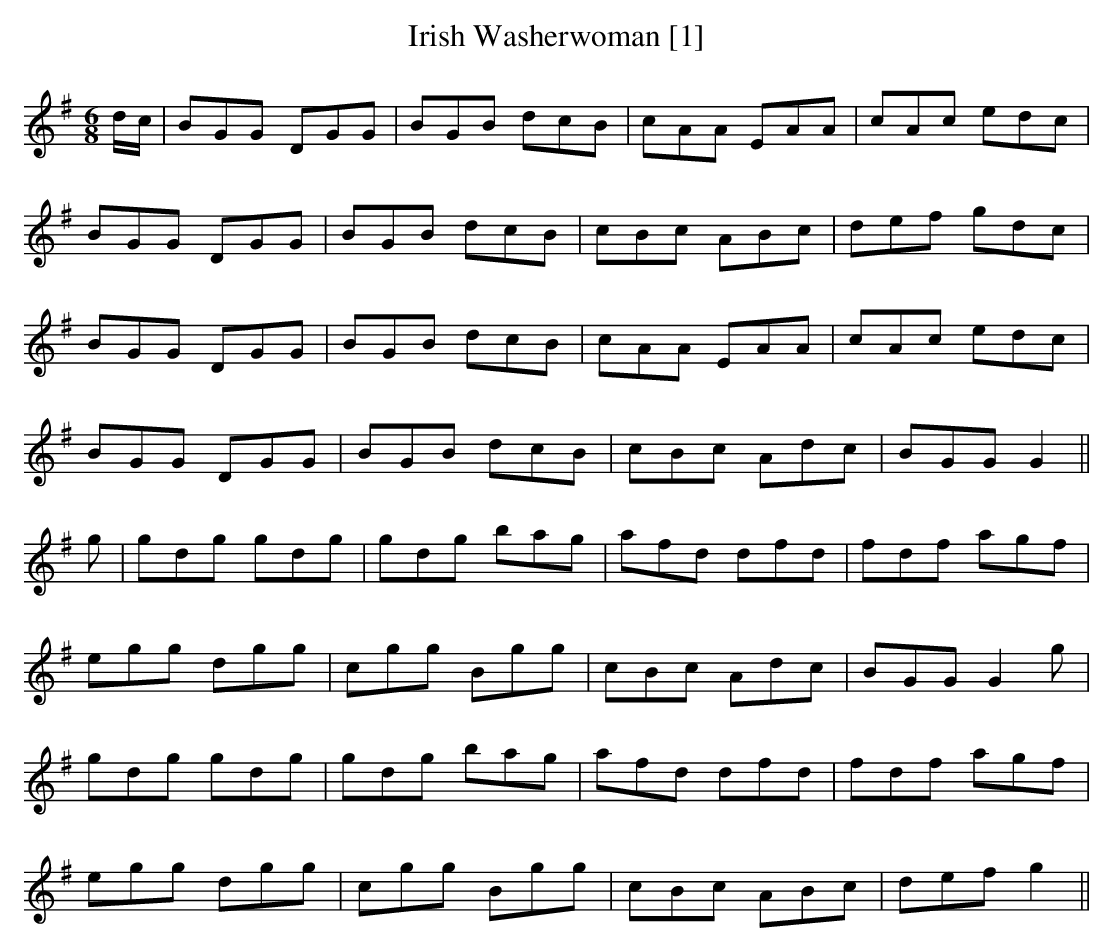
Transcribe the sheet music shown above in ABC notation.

X:1
T:Irish Washerwoman [1]
M:6/8
L:1/8
K:G
d/c/|BGG DGG|BGB dcB|cAA EAA|cAc edc|
BGG DGG|BGB dcB|cBc ABc|def gdc|
BGG DGG|BGB dcB|cAA EAA|cAc edc|
BGG DGG|BGB dcB|cBc Adc|BGG G2||
g|gdg gdg|gdg bag|afd dfd|fdf agf|
egg dgg|cgg Bgg|cBc Adc|BGG G2g|
gdg gdg |gdg bag|afd dfd|fdf agf|
egg dgg|cgg Bgg|cBc ABc|def g2||
